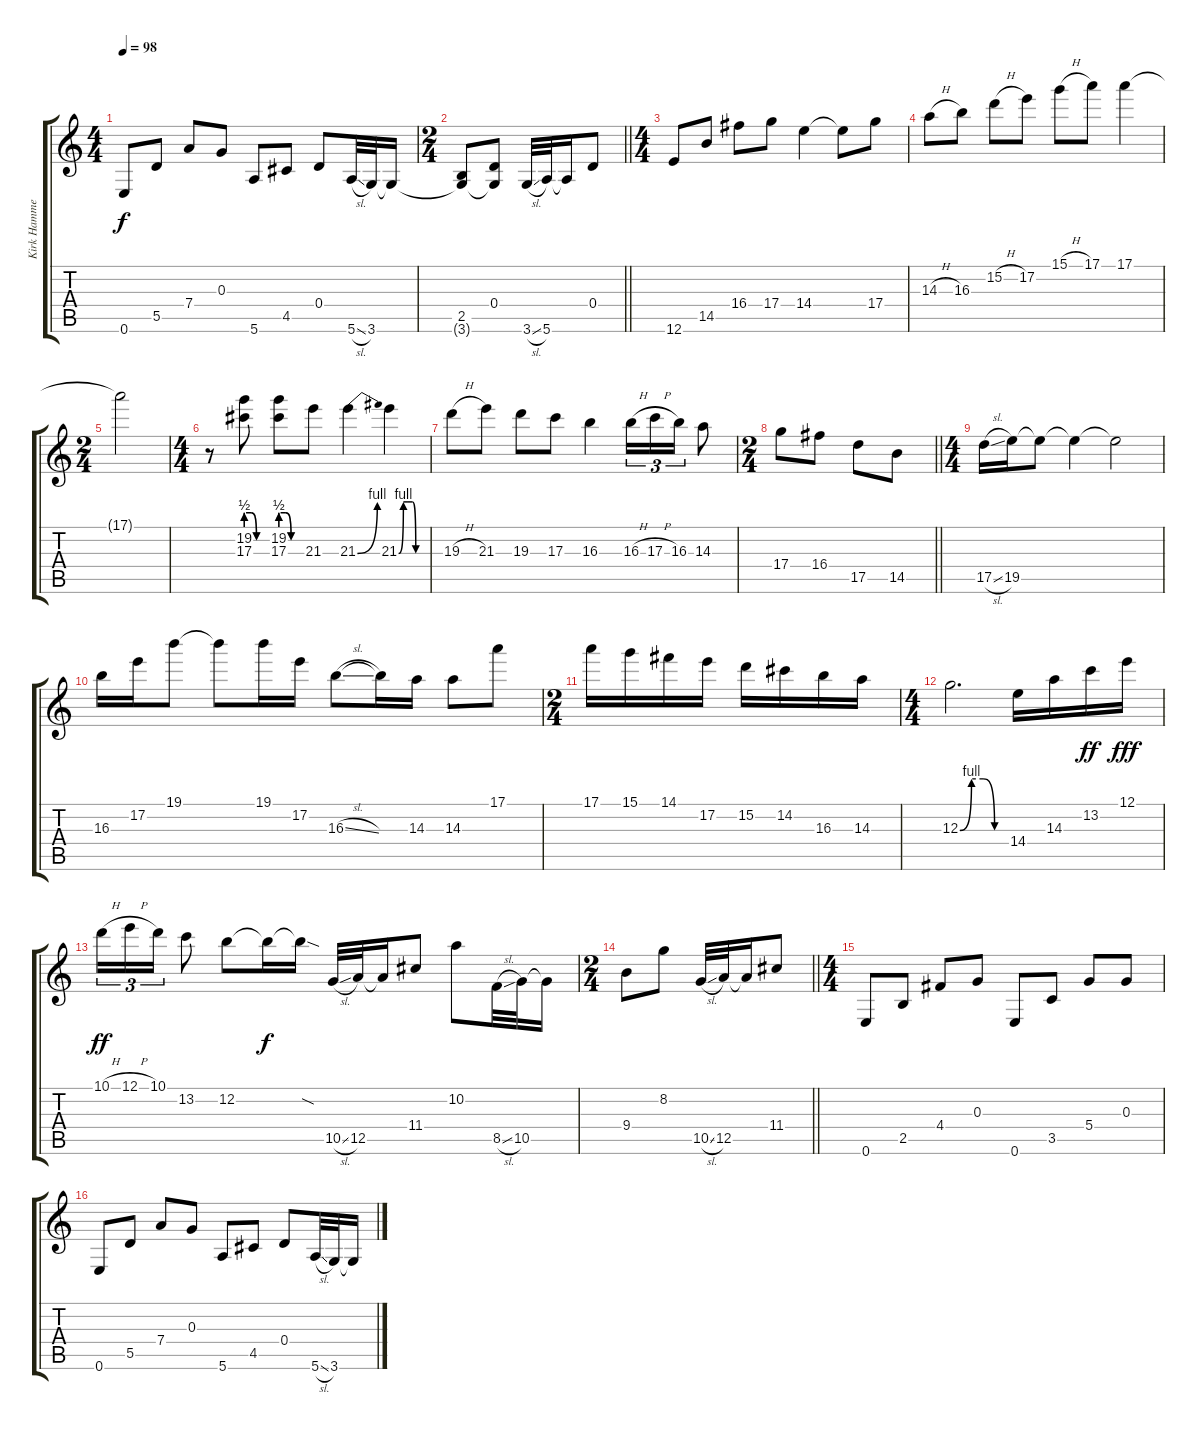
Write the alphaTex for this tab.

\track ("Kirk Hammet" "Kirk Hamme") {instrument electricguitarclean}
\staff {score tabs}
\tuning (E4 B3 G3 D3 A2 E2) {hide}
\ts (4 4)
\tempo 98
\clef g2
\ks c
0.6.8{dy f} 5.5.8 7.4.8 0.3.8 5.6.8 4.5.8 0.4.8 5.6{sl}.32 3.6.32 3.6{t}.16 |
\ts (2 4)
\barLineRight lightlight
(2.5 3.6{t}).8 (0.4 3.6{t}).8 3.6{sl}.32 5.6.32 5.6{t}.16 0.4.8 |
\ts (4 4)
12.6.8{volume 13 instrument distortionguitar} 14.5.8 16.4.8 17.4.8 14.4.4 14.4{t}.8 17.4.8 |
14.3{h}.8 16.3.8 15.2{h}.8 17.2.8 15.1{h}.8 17.1.8 17.1.4 |
\ts (2 4)
17.1{t}.2 |
\ts (4 4)
r.8 (19.2{be (custom 0 2 15 2 30 0 60 0)} 17.3{be (custom 0 2 15 2 30 0 60 0)}).8 (19.2{be (custom 0 2 15 2 30 0 60 0)} 17.3{be (custom 0 2 15 2 30 0 60 0)}).8 21.3.8 21.3{be (bend 0 0 60 4)}.4 21.3{be (custom 0 0 10 4 20 4 30 4 37 0 60 0)}.4 |
19.3{h}.8 21.3.8 19.3.8 17.3.8 16.3.4 16.3{h}.16{tu (3 2)} 17.3{h}.16{tu (3 2)} 16.3.16{tu (3 2)} 14.3.8 |
\ts (2 4)
\barLineRight lightlight
17.4.8 16.4.8 17.5.8 14.5.8 |
\ts (4 4)
17.5{sl}.16 19.5.16 19.5{t}.8 19.5{t}.4 19.5{t}.2 |
16.3.16 17.2.16 19.1.8 19.1{t}.8 19.1.16 17.2.16 16.3{sl}.8 16.3{t}.16 14.3.16 14.3.8 17.1.8 |
\ts (2 4)
17.1.16 15.1.16 14.1.16 17.2.16 15.2.16 14.2.16 16.3.16 14.3.16 |
\ts (4 4)
12.3{be (custom 0 0 15 4 30 4 45 0 60 0)}.2{d} 14.4.16 14.3.16 13.2.16{dy ff} 12.1.16{dy fff} |
10.1{h}.16{tu (3 2) dy ff} 12.1{h}.16{tu (3 2)} 10.1.16{tu (3 2)} 13.2.8 12.2.8 12.2{t}.16{dy f} 12.2{sod t}.16 10.5{sl}.32 12.5.32 12.5{t}.16 11.4.8 10.2.8 8.5{sl}.32 10.5.32 10.5{t}.16 |
\ts (2 4)
\barLineRight lightlight
9.4.8 8.2.8 10.5{sl}.32 12.5.32 12.5{t}.16 11.4.8 |
\ts (4 4)
0.6.8{volume 11 instrument electricguitarclean} 2.5.8 4.4.8 0.3.8 0.6.8 3.5.8 5.4.8 0.3.8 |
0.6.8 5.5.8 7.4.8 0.3.8 5.6.8 4.5.8 0.4.8 5.6{sl}.32 3.6.32 3.6{t}.16
